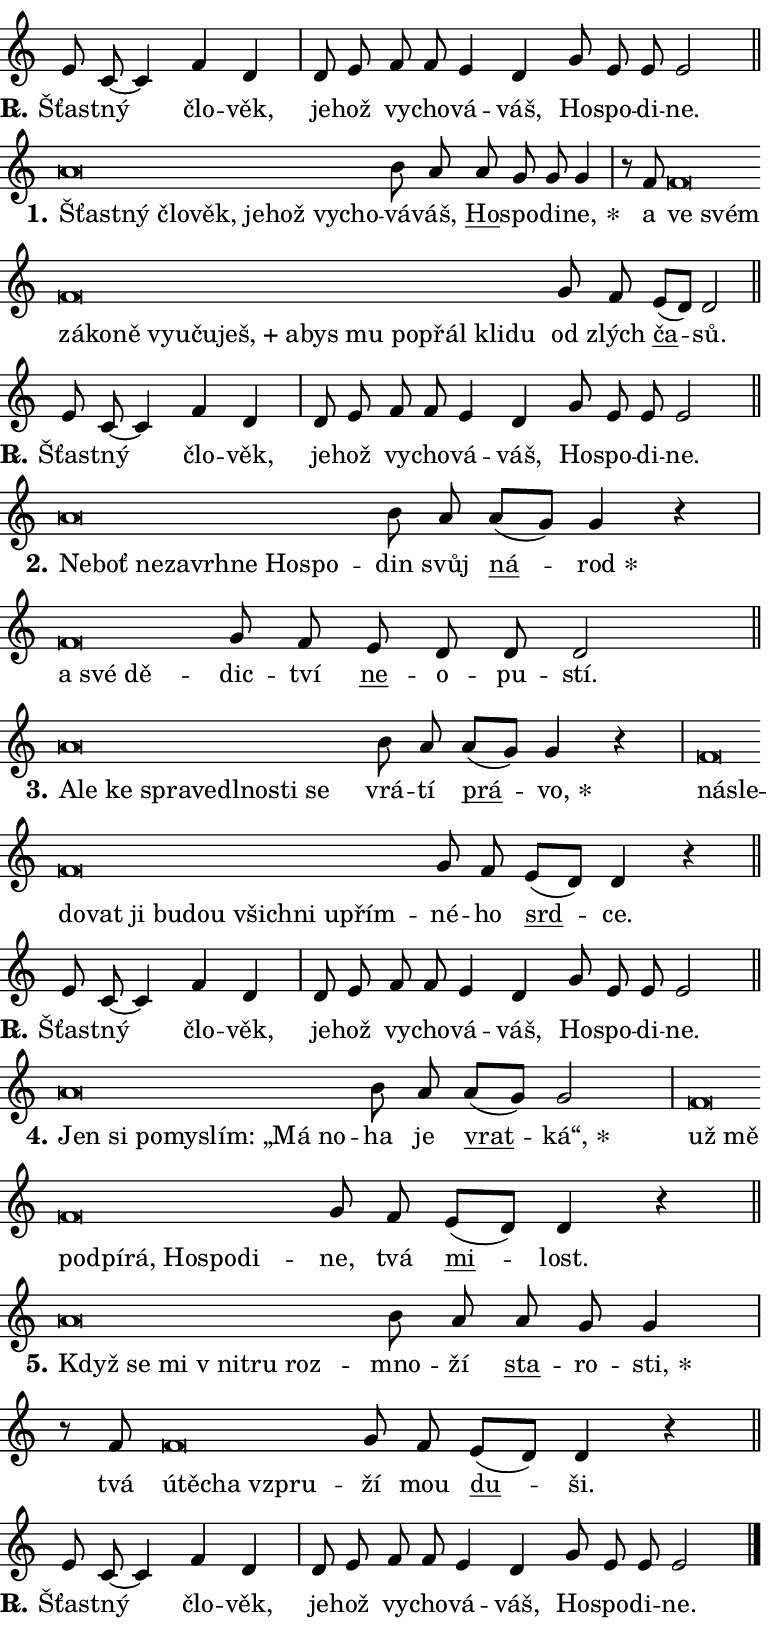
\version "2.24.0"
\header { tagline = "" }
\paper {
  indent = 0\cm
  top-margin = 0\cm
  right-margin = 0.13\cm % to fit lyric hyphens
  bottom-margin = 0\cm
  left-margin = 0\cm
  paper-width = 13\cm
  page-breaking = #ly:one-page-breaking
  system-system-spacing.basic-distance = #11
  score-system-spacing.basic-distance = #11
  ragged-last = ##f
}


%% Author: Thomas Morley
%% https://lists.gnu.org/archive/html/lilypond-user/2020-05/msg00002.html
#(define (line-position grob)
"Returns position of @var[grob} in current system:
   @code{'start}, if at first time-step
   @code{'end}, if at last time-step
   @code{'middle} otherwise
"
  (let* ((col (ly:item-get-column grob))
         (ln (ly:grob-object col 'left-neighbor))
         (rn (ly:grob-object col 'right-neighbor))
         (col-to-check-left (if (ly:grob? ln) ln col))
         (col-to-check-right (if (ly:grob? rn) rn col))
         (break-dir-left
           (and
             (ly:grob-property col-to-check-left 'non-musical #f)
             (ly:item-break-dir col-to-check-left)))
         (break-dir-right
           (and
             (ly:grob-property col-to-check-right 'non-musical #f)
             (ly:item-break-dir col-to-check-right))))
        (cond ((eqv? 1 break-dir-left) 'start)
              ((eqv? -1 break-dir-right) 'end)
              (else 'middle))))

#(define (tranparent-at-line-position vctor)
  (lambda (grob)
  "Relying on @code{line-position} select the relevant enry from @var{vctor}.
Used to determine transparency,"
    (case (line-position grob)
      ((end) (not (vector-ref vctor 0)))
      ((middle) (not (vector-ref vctor 1)))
      ((start) (not (vector-ref vctor 2))))))

noteHeadBreakVisibility =
#(define-music-function (break-visibility)(vector?)
"Makes @code{NoteHead}s transparent relying on @var{break-visibility}"
#{
  \override NoteHead.transparent =
    #(tranparent-at-line-position break-visibility)
#})

#(define delete-ledgers-for-transparent-note-heads
  (lambda (grob)
    "Reads whether a @code{NoteHead} is transparent.
If so this @code{NoteHead} is removed from @code{'note-heads} from
@var{grob}, which is supposed to be @code{LedgerLineSpanner}.
As a result ledgers are not printed for this @code{NoteHead}"
    (let* ((nhds-array (ly:grob-object grob 'note-heads))
           (nhds-list
             (if (ly:grob-array? nhds-array)
                 (ly:grob-array->list nhds-array)
                 '()))
           ;; Relies on the transparent-property being done before
           ;; Staff.LedgerLineSpanner.after-line-breaking is executed.
           ;; This is fragile ...
           (to-keep
             (remove
               (lambda (nhd)
                 (ly:grob-property nhd 'transparent #f))
               nhds-list)))
      ;; TODO find a better method to iterate over grob-arrays, similiar
      ;; to filter/remove etc for lists
      ;; For now rebuilt from scratch
      (set! (ly:grob-object grob 'note-heads)  '())
      (for-each
        (lambda (nhd)
          (ly:pointer-group-interface::add-grob grob 'note-heads nhd))
        to-keep))))

squashNotes = {
  \override NoteHead.X-extent = #'(-0.2 . 0.2)
  \override NoteHead.Y-extent = #'(-0.75 . 0)
  \override NoteHead.stencil =
    #(lambda (grob)
       (let ((pos (ly:grob-property grob 'staff-position)))
         (begin
           (if (< pos -7) (display "ERROR: Lower brevis then expected\n") (display ""))
           (if (<= pos -6) ly:text-interface::print ly:note-head::print))))
}
unSquashNotes = {
  \revert NoteHead.X-extent
  \revert NoteHead.Y-extent
  \revert NoteHead.stencil
}

hideNotes = \noteHeadBreakVisibility #begin-of-line-visible
unHideNotes = \noteHeadBreakVisibility #all-visible

% work-around for resetting accidentals
% https://lilypond.org/doc/v2.23/Documentation/notation/displaying-rhythms#unmetered-music
cadenzaMeasure = {
  \cadenzaOff
  \partial 1024 s1024
  \cadenzaOn
}

#(define-markup-command (accent layout props text) (markup?)
  "Underline accented syllable"
  (interpret-markup layout props
    #{\markup \override #'(offset . 4.3) \underline { #text }#}))

responsum = \markup \concat {
  "R" \hspace #-1.05 \path #0.1 #'((moveto 0 0.07) (lineto 0.9 0.8)) \hspace #0.05 "."
}

spaceSize = #0.6828661417322834 % exact space size for TeX Gyre Schola

\layout {
  \context {
    \Staff
    \remove "Time_signature_engraver"
    \override LedgerLineSpanner.after-line-breaking = #delete-ledgers-for-transparent-note-heads
  }
  \context {
    \Lyrics {
      \override LyricSpace.minimum-distance = \spaceSize
      \override LyricText.font-name = #"TeX Gyre Schola"
      \override LyricText.font-size = 1
      \override StanzaNumber.font-name = #"TeX Gyre Schola Bold"
      \override StanzaNumber.font-size = 1
    }
  }
  \context {
    \Score 
    \override NoteHead.text =
      #(lambda (grob) 
        (let ((pos (ly:grob-property grob 'staff-position)))
          #{\markup {
            \combine
              \halign #-0.55 \raise #(if (= pos -6) 0 0.5) \override #'(thickness . 2) \draw-line #'(3.2 . 0)
              \musicglyph "noteheads.sM1"
          }#}))
  }
}

% magnetic-lyrics.ily
%
%   written by
%     Jean Abou Samra <jean@abou-samra.fr>
%     Werner Lemberg <wl@gnu.org>
%
%   adapted by
%     Jiri Hon <jiri.hon@gmail.com>
%
% Version 2022-Apr-15

% https://www.mail-archive.com/lilypond-user@gnu.org/msg149350.html

#(define (Left_hyphen_pointer_engraver context)
   "Collect syllable-hyphen-syllable occurrences in lyrics and store
them in properties.  This engraver only looks to the left.  For
example, if the lyrics input is @code{foo -- bar}, it does the
following.

@itemize @bullet
@item
Set the @code{text} property of the @code{LyricHyphen} grob between
@q{foo} and @q{bar} to @code{foo}.

@item
Set the @code{left-hyphen} property of the @code{LyricText} grob with
text @q{foo} to the @code{LyricHyphen} grob between @q{foo} and
@q{bar}.
@end itemize

Use this auxiliary engraver in combination with the
@code{lyric-@/text::@/apply-@/magnetic-@/offset!} hook."
   (let ((hyphen #f)
         (text #f))
     (make-engraver
      (acknowledgers
       ((lyric-syllable-interface engraver grob source-engraver)
        (set! text grob)))
      (end-acknowledgers
       ((lyric-hyphen-interface engraver grob source-engraver)
        ;(when (not (grob::has-interface grob 'lyric-space-interface))
          (set! hyphen grob)));)
      ((stop-translation-timestep engraver)
       (when (and text hyphen)
         (ly:grob-set-object! text 'left-hyphen hyphen))
       (set! text #f)
       (set! hyphen #f)))))

#(define (lyric-text::apply-magnetic-offset! grob)
   "If the space between two syllables is less than the value in
property @code{LyricText@/.details@/.squash-threshold}, move the right
syllable to the left so that it gets concatenated with the left
syllable.

Use this function as a hook for
@code{LyricText@/.after-@/line-@/breaking} if the
@code{Left_@/hyphen_@/pointer_@/engraver} is active."
   (let ((hyphen (ly:grob-object grob 'left-hyphen #f)))
     (when hyphen
       (let ((left-text (ly:spanner-bound hyphen LEFT)))
         (when (grob::has-interface left-text 'lyric-syllable-interface)
           (let* ((common (ly:grob-common-refpoint grob left-text X))
                  (this-x-ext (ly:grob-extent grob common X))
                  (left-x-ext
                   (begin
                     ;; Trigger magnetism for left-text.
                     (ly:grob-property left-text 'after-line-breaking)
                     (ly:grob-extent left-text common X)))
                  ;; `delta` is the gap width between two syllables.
                  (delta (- (interval-start this-x-ext)
                            (interval-end left-x-ext)))
                  (details (ly:grob-property grob 'details))
                  (threshold (assoc-get 'squash-threshold details 0.2)))
             (when (< delta threshold)
               (let* (;; We have to manipulate the input text so that
                      ;; ligatures crossing syllable boundaries are not
                      ;; disabled.  For languages based on the Latin
                      ;; script this is essentially a beautification.
                      ;; However, for non-Western scripts it can be a
                      ;; necessity.
                      (lt (ly:grob-property left-text 'text))
                      (rt (ly:grob-property grob 'text))
                      (is-space (grob::has-interface hyphen 'lyric-space-interface))
                      (space (if is-space " " ""))
                      (extra-delta (if is-space spaceSize 0))
                      ;; Append new syllable.
                      (ltrt-space (if (and (string? lt) (string? rt))
                                (string-append lt space rt)
                                (make-concat-markup (list lt space rt))))
                      ;; Right-align `ltrt` to the right side.
                      (ltrt-space-markup (grob-interpret-markup
                               grob
                               (make-translate-markup
                                (cons (interval-length this-x-ext) 0)
                                (make-right-align-markup ltrt-space)))))
                 (begin
                   ;; Don't print `left-text`.
                   (ly:grob-set-property! left-text 'stencil #f)
                   ;; Set text and stencil (which holds all collected
                   ;; syllables so far) and shift it to the left.
                   (ly:grob-set-property! grob 'text ltrt-space)
                   (ly:grob-set-property! grob 'stencil ltrt-space-markup)
                   (ly:grob-translate-axis! grob (- (- delta extra-delta)) X))))))))))


#(define (lyric-hyphen::displace-bounds-first grob)
   ;; Make very sure this callback isn't triggered too early.
   (let ((left (ly:spanner-bound grob LEFT))
         (right (ly:spanner-bound grob RIGHT)))
     (ly:grob-property left 'after-line-breaking)
     (ly:grob-property right 'after-line-breaking)
     (ly:lyric-hyphen::print grob)))

squashThreshold = #0.4

\layout {
  \context {
    \Lyrics
    \consists #Left_hyphen_pointer_engraver
    \override LyricText.after-line-breaking =
      #lyric-text::apply-magnetic-offset!
    \override LyricHyphen.stencil = #lyric-hyphen::displace-bounds-first
    \override LyricText.details.squash-threshold = \squashThreshold
    \override LyricHyphen.minimum-distance = 0
    \override LyricHyphen.minimum-length = \squashThreshold
  }
}

squashText = \override LyricText.details.squash-threshold = 9999
unSquashText = \override LyricText.details.squash-threshold = \squashThreshold

leftText = \override LyricText.self-alignment-X = #LEFT
unLeftText = \revert LyricText.self-alignment-X

starOffset = #(lambda (grob) 
                (let ((x_offset (ly:self-alignment-interface::aligned-on-x-parent grob)))
                  (if (= x_offset 0) 0 (+ x_offset 1.2))))

star = #(define-music-function (syllable)(string?)
"Append star separator at the end of a syllable"
#{
  \once \override LyricText.X-offset = #starOffset
  \lyricmode { \markup {
    #syllable
    \override #'((font-name . "TeX Gyre Schola Bold")) \hspace #0.2 \lower #0.65 \larger "*"
  } }
#})

starAccent = #(define-music-function (syllable)(string?)
"Append star separator at the end of a syllable and make accent"
#{
  \once \override LyricText.X-offset = #starOffset
  \lyricmode { \markup {
    \accent #syllable
    \override #'((font-name . "TeX Gyre Schola Bold")) \hspace #0.2 \lower #0.65 \larger "*"
  } }
#})

breath = #(define-music-function (syllable)(string?)
"Append breathing indicator at the end of a syllable"
#{
  \lyricmode { \markup { #syllable "+" } }
#})

optionalBreath = #(define-music-function (syllable)(string?)
"Append optional breathing indicator at the end of a syllable"
#{
  \lyricmode { \markup { #syllable "(+)" } }
#})


\score {
    <<
        \new Voice = "melody" { \cadenzaOn \key c \major \relative { e'8 c~ c4 f d \cadenzaMeasure \bar "|" d8 e \bar "" f f \bar "" e4 d \bar "" g8 e e e2 \cadenzaMeasure \bar "||" \break } }
        \new Lyrics \lyricsto "melody" { \lyricmode { \set stanza = \responsum
Šťast -- ný člo -- věk, je -- hož vy -- cho -- vá -- váš, Ho -- spo -- di -- ne. } }
    >>
    \layout {}
}

\score {
    <<
        \new Voice = "melody" { \cadenzaOn \key c \major \relative { \squashNotes a'\breve*1/16 \hideNotes \breve*1/16 \bar "" \breve*1/16 \bar "" \breve*1/16 \bar "" \breve*1/16 \bar "" \breve*1/16 \bar "" \breve*1/16 \breve*1/16 \bar "" \unHideNotes \unSquashNotes b8 a \bar "" a g g g4 \cadenzaMeasure \bar "|" r8 f8 \squashNotes f\breve*1/16 \hideNotes \breve*1/16 \bar "" \breve*1/16 \bar "" \breve*1/16 \bar "" \breve*1/16 \bar "" \breve*1/16 \bar "" \breve*1/16 \bar "" \breve*1/16 \bar "" \breve*1/16 \bar "" \breve*1/16 \bar "" \breve*1/16 \bar "" \breve*1/16 \bar "" \breve*1/16 \bar "" \breve*1/16 \bar "" \breve*1/16 \breve*1/16 \bar "" \unHideNotes \unSquashNotes g8 f \bar "" e[( d)] d2 \cadenzaMeasure \bar "||" \break } }
        \new Lyrics \lyricsto "melody" { \lyricmode { \set stanza = "1."
\leftText Šťast -- \squashText ný člo -- věk, je -- hož vy -- cho -- \unLeftText \unSquashText vá -- váš, \markup \accent Ho -- spo -- di -- \star ne, a \leftText ve \squashText svém zá -- ko -- ně vy -- u -- ču -- \breath "ješ," a -- bys mu po -- přál kli -- du \unLeftText \unSquashText od zlých \markup \accent ča -- sů. } }
    >>
    \layout {}
}

\score {
    <<
        \new Voice = "melody" { \cadenzaOn \key c \major \relative { e'8 c~ c4 f d \cadenzaMeasure \bar "|" d8 e \bar "" f f \bar "" e4 d \bar "" g8 e e e2 \cadenzaMeasure \bar "||" \break } }
        \new Lyrics \lyricsto "melody" { \lyricmode { \set stanza = \responsum
Šťast -- ný člo -- věk, je -- hož vy -- cho -- vá -- váš, Ho -- spo -- di -- ne. } }
    >>
    \layout {}
}

\score {
    <<
        \new Voice = "melody" { \cadenzaOn \key c \major \relative { \squashNotes a'\breve*1/16 \hideNotes \breve*1/16 \bar "" \breve*1/16 \bar "" \breve*1/16 \bar "" \breve*1/16 \bar "" \breve*1/16 \bar "" \breve*1/16 \breve*1/16 \bar "" \unHideNotes \unSquashNotes b8 a \bar "" a[( g)] g4 r \cadenzaMeasure \bar "|" \squashNotes f\breve*1/16 \hideNotes \breve*1/16 \breve*1/16 \bar "" \unHideNotes \unSquashNotes g8 f \bar "" e d d d2 \cadenzaMeasure \bar "||" \break } }
        \new Lyrics \lyricsto "melody" { \lyricmode { \set stanza = "2."
\leftText Ne -- \squashText boť ne -- za -- vrh -- ne Ho -- spo -- \unLeftText \unSquashText din svůj \markup \accent ná -- \star rod \leftText a \squashText své dě -- \unLeftText \unSquashText dic -- tví \markup \accent ne -- o -- pu -- stí. } }
    >>
    \layout {}
}

\score {
    <<
        \new Voice = "melody" { \cadenzaOn \key c \major \relative { \squashNotes a'\breve*1/16 \hideNotes \breve*1/16 \bar "" \breve*1/16 \bar "" \breve*1/16 \bar "" \breve*1/16 \bar "" \breve*1/16 \bar "" \breve*1/16 \bar "" \breve*1/16 \breve*1/16 \bar "" \unHideNotes \unSquashNotes b8 a \bar "" a[( g)] g4 r \cadenzaMeasure \bar "|" \squashNotes f\breve*1/16 \hideNotes \breve*1/16 \bar "" \breve*1/16 \bar "" \breve*1/16 \bar "" \breve*1/16 \bar "" \breve*1/16 \bar "" \breve*1/16 \bar "" \breve*1/16 \bar "" \breve*1/16 \bar "" \breve*1/16 \breve*1/16 \bar "" \unHideNotes \unSquashNotes g8 f \bar "" e[( d)] d4 r \cadenzaMeasure \bar "||" \break } }
        \new Lyrics \lyricsto "melody" { \lyricmode { \set stanza = "3."
\leftText A -- \squashText le ke spra -- ve -- dl -- no -- sti se \unLeftText \unSquashText vrá -- tí \markup \accent prá -- \star vo, \leftText ná -- \squashText sle -- do -- vat ji bu -- dou všich -- ni u -- přím -- \unLeftText \unSquashText né -- ho \markup \accent srd -- ce. } }
    >>
    \layout {}
}

\score {
    <<
        \new Voice = "melody" { \cadenzaOn \key c \major \relative { e'8 c~ c4 f d \cadenzaMeasure \bar "|" d8 e \bar "" f f \bar "" e4 d \bar "" g8 e e e2 \cadenzaMeasure \bar "||" \break } }
        \new Lyrics \lyricsto "melody" { \lyricmode { \set stanza = \responsum
Šťast -- ný člo -- věk, je -- hož vy -- cho -- vá -- váš, Ho -- spo -- di -- ne. } }
    >>
    \layout {}
}

\score {
    <<
        \new Voice = "melody" { \cadenzaOn \key c \major \relative { \squashNotes a'\breve*1/16 \hideNotes \breve*1/16 \bar "" \breve*1/16 \bar "" \breve*1/16 \bar "" \breve*1/16 \bar "" \breve*1/16 \breve*1/16 \bar "" \unHideNotes \unSquashNotes b8 a \bar "" a[( g)] g2 \cadenzaMeasure \bar "|" \squashNotes f\breve*1/16 \hideNotes \breve*1/16 \bar "" \breve*1/16 \bar "" \breve*1/16 \bar "" \breve*1/16 \bar "" \breve*1/16 \bar "" \breve*1/16 \breve*1/16 \bar "" \unHideNotes \unSquashNotes g8 f \bar "" e[( d)] d4 r \cadenzaMeasure \bar "||" \break } }
        \new Lyrics \lyricsto "melody" { \lyricmode { \set stanza = "4."
\leftText Jen \squashText si po -- my -- slím: „Má no -- \unLeftText \unSquashText ha je \markup \accent vrat -- \star ká“, \leftText už \squashText mě pod -- pí -- rá, Ho -- spo -- di -- \unLeftText \unSquashText ne, tvá \markup \accent mi -- lost. } }
    >>
    \layout {}
}

\score {
    <<
        \new Voice = "melody" { \cadenzaOn \key c \major \relative { \squashNotes a'\breve*1/16 \hideNotes \breve*1/16 \bar "" \breve*1/16 \bar "" \breve*1/16 \bar "" \breve*1/16 \breve*1/16 \bar "" \unHideNotes \unSquashNotes b8 a \bar "" a g g4 \cadenzaMeasure \bar "|" r8 f8 \squashNotes f\breve*1/16 \hideNotes \breve*1/16 \bar "" \breve*1/16 \breve*1/16 \bar "" \unHideNotes \unSquashNotes g8 f \bar "" e[( d)] d4 r \cadenzaMeasure \bar "||" \break } }
        \new Lyrics \lyricsto "melody" { \lyricmode { \set stanza = "5."
\leftText Když \squashText se mi "v ni" -- tru roz -- \unLeftText \unSquashText mno -- ží \markup \accent sta -- ro -- \star sti, tvá \leftText ú -- \squashText tě -- cha vzpru -- \unLeftText \unSquashText ží mou \markup \accent du -- ši. } }
    >>
    \layout {}
}

\score {
    <<
        \new Voice = "melody" { \cadenzaOn \key c \major \relative { e'8 c~ c4 f d \cadenzaMeasure \bar "|" d8 e \bar "" f f \bar "" e4 d \bar "" g8 e e e2 \cadenzaMeasure \bar "||" \break } \bar "|." }
        \new Lyrics \lyricsto "melody" { \lyricmode { \set stanza = \responsum
Šťast -- ný člo -- věk, je -- hož vy -- cho -- vá -- váš, Ho -- spo -- di -- ne. } }
    >>
    \layout {}
}
